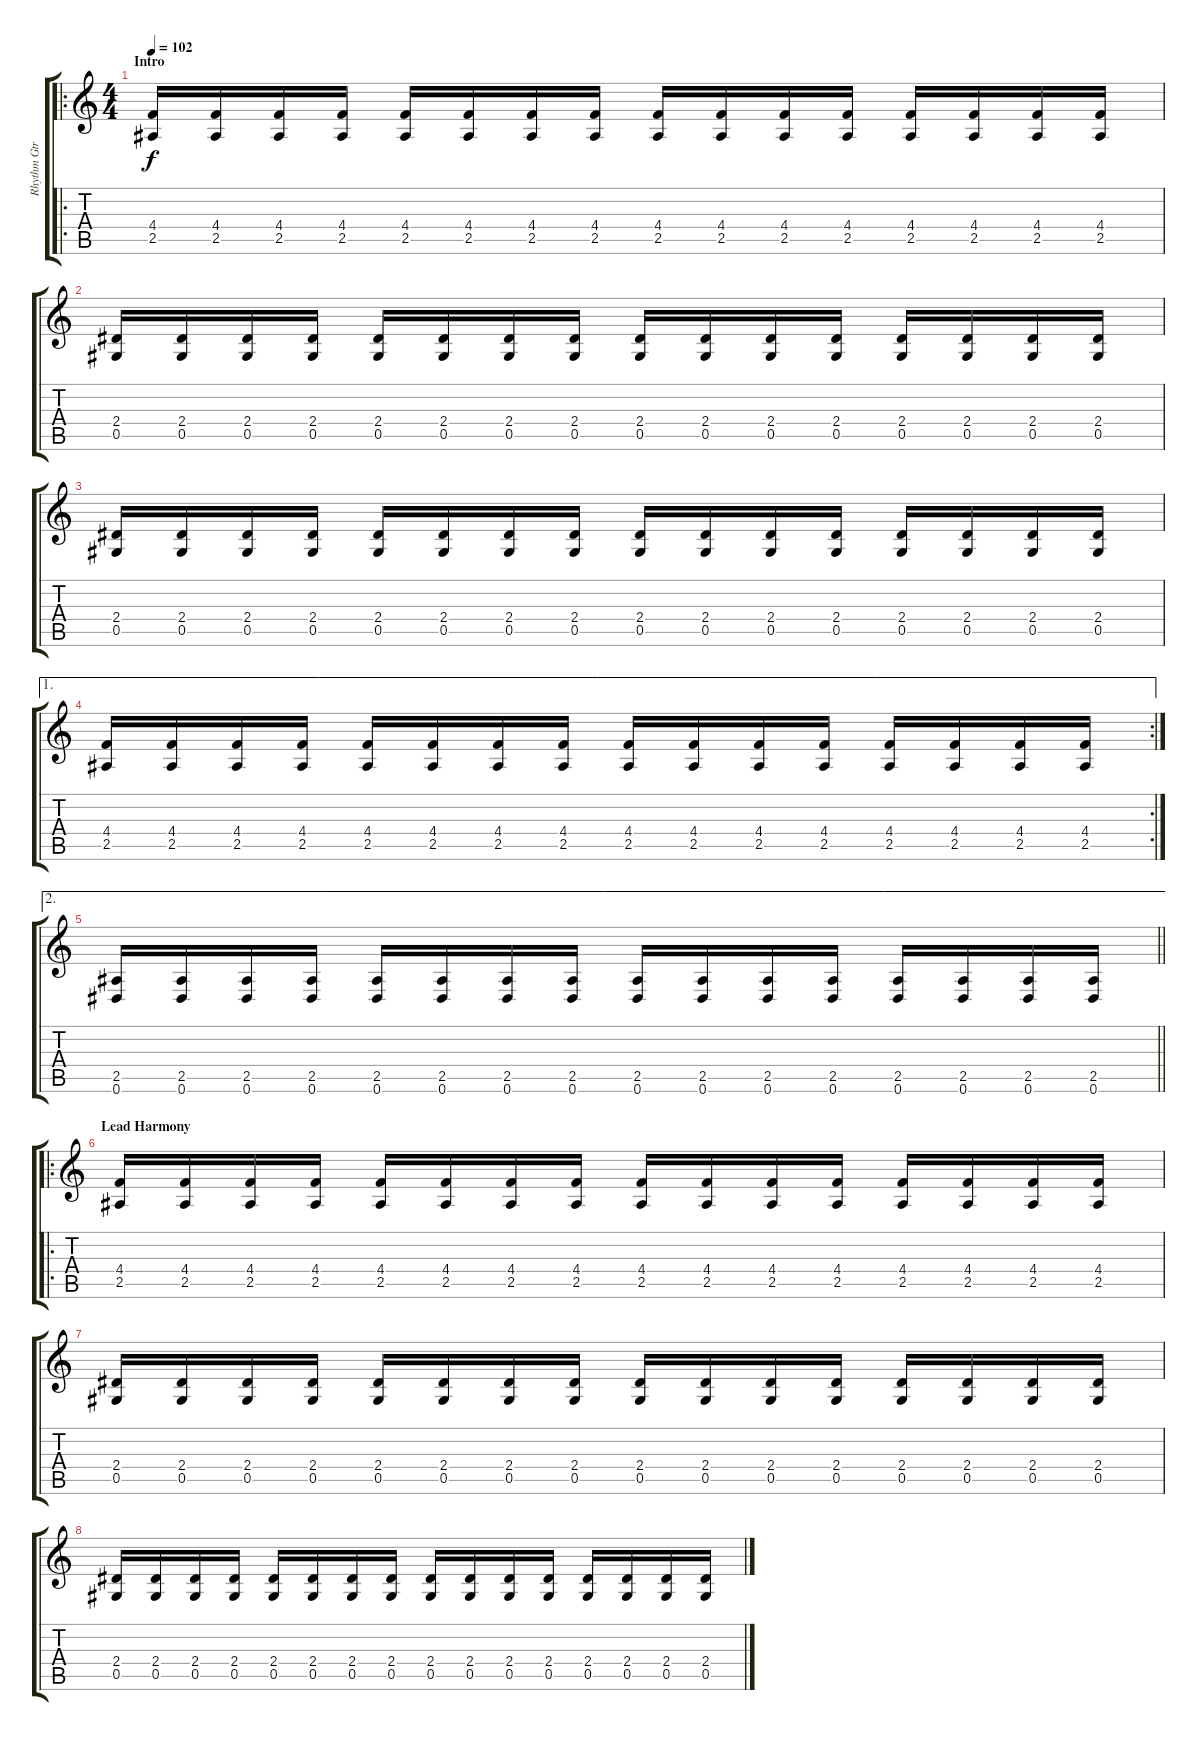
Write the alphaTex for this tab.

\track ("Rhythm Gtr" "Rhythm Gtr") {instrument distortionguitar}
\staff {score tabs}
\tuning (Eb4 Bb3 Gb3 Db3 Ab2 Eb2) {hide}
\ro
\ts (4 4)
\section ("" "Intro")
\tempo 102
\clef g2
\ks c
(4.4 2.5).16{dy f instrument distortionguitar} (4.4 2.5).16 (4.4 2.5).16 (4.4 2.5).16 (4.4 2.5).16 (4.4 2.5).16 (4.4 2.5).16 (4.4 2.5).16 (4.4 2.5).16 (4.4 2.5).16 (4.4 2.5).16 (4.4 2.5).16 (4.4 2.5).16 (4.4 2.5).16 (4.4 2.5).16 (4.4 2.5).16 |
(2.4 0.5).16 (2.4 0.5).16 (2.4 0.5).16 (2.4 0.5).16 (2.4 0.5).16 (2.4 0.5).16 (2.4 0.5).16 (2.4 0.5).16 (2.4 0.5).16 (2.4 0.5).16 (2.4 0.5).16 (2.4 0.5).16 (2.4 0.5).16 (2.4 0.5).16 (2.4 0.5).16 (2.4 0.5).16 |
(2.4 0.5).16 (2.4 0.5).16 (2.4 0.5).16 (2.4 0.5).16 (2.4 0.5).16 (2.4 0.5).16 (2.4 0.5).16 (2.4 0.5).16 (2.4 0.5).16 (2.4 0.5).16 (2.4 0.5).16 (2.4 0.5).16 (2.4 0.5).16 (2.4 0.5).16 (2.4 0.5).16 (2.4 0.5).16 |
\ae 1
\rc 2
(4.4 2.5).16 (4.4 2.5).16 (4.4 2.5).16 (4.4 2.5).16 (4.4 2.5).16 (4.4 2.5).16 (4.4 2.5).16 (4.4 2.5).16 (4.4 2.5).16 (4.4 2.5).16 (4.4 2.5).16 (4.4 2.5).16 (4.4 2.5).16 (4.4 2.5).16 (4.4 2.5).16 (4.4 2.5).16 |
\ae 2
\barLineRight lightlight
(2.5 0.6).16 (2.5 0.6).16 (2.5 0.6).16 (2.5 0.6).16 (2.5 0.6).16 (2.5 0.6).16 (2.5 0.6).16 (2.5 0.6).16 (2.5 0.6).16 (2.5 0.6).16 (2.5 0.6).16 (2.5 0.6).16 (2.5 0.6).16 (2.5 0.6).16 (2.5 0.6).16 (2.5 0.6).16 |
\ro
\section ("" "Lead Harmony")
(4.4 2.5).16 (4.4 2.5).16 (4.4 2.5).16 (4.4 2.5).16 (4.4 2.5).16 (4.4 2.5).16 (4.4 2.5).16 (4.4 2.5).16 (4.4 2.5).16 (4.4 2.5).16 (4.4 2.5).16 (4.4 2.5).16 (4.4 2.5).16 (4.4 2.5).16 (4.4 2.5).16 (4.4 2.5).16 |
(2.4 0.5).16 (2.4 0.5).16 (2.4 0.5).16 (2.4 0.5).16 (2.4 0.5).16 (2.4 0.5).16 (2.4 0.5).16 (2.4 0.5).16 (2.4 0.5).16 (2.4 0.5).16 (2.4 0.5).16 (2.4 0.5).16 (2.4 0.5).16 (2.4 0.5).16 (2.4 0.5).16 (2.4 0.5).16 |
(2.4 0.5).16 (2.4 0.5).16 (2.4 0.5).16 (2.4 0.5).16 (2.4 0.5).16 (2.4 0.5).16 (2.4 0.5).16 (2.4 0.5).16 (2.4 0.5).16 (2.4 0.5).16 (2.4 0.5).16 (2.4 0.5).16 (2.4 0.5).16 (2.4 0.5).16 (2.4 0.5).16 (2.4 0.5).16
